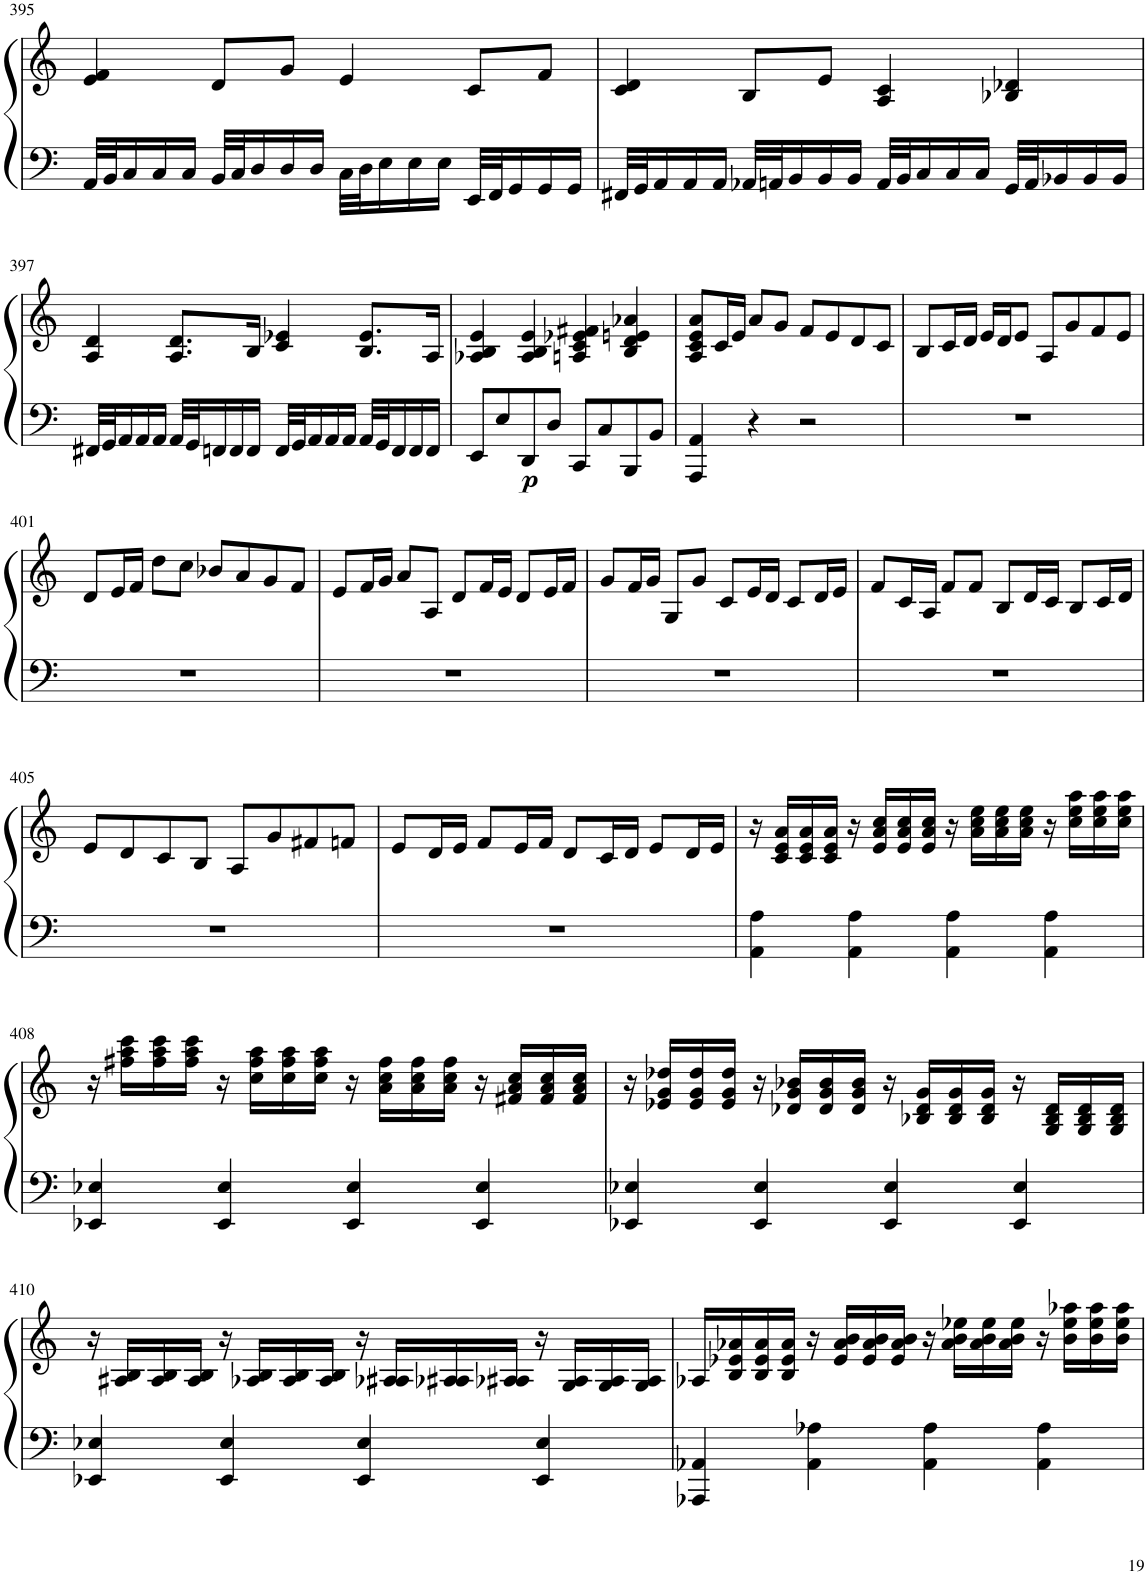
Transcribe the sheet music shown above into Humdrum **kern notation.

**kern	**kern	**dynam
*part1	*part1	*part1
*staff2	*staff1	*staff1/2
*I"Piano	*	*
*I'Pia.	*	*
!!LO:PB:g=z
*clefF4	*clefG2	*
*k[]	*k[]	*
*M4/4	*M4/4	*
*met(c)	*met(c)	*
=395	=395	=395
32AA/LLL	4e/ 4f/	.
32BB/J	.	.
16C/	.	.
16C/	.	.
16C/JJ	.	.
32BB/LLL	8d/L	.
32C/J	.	.
16D/	.	.
16D/	8g/J	.
16D/JJ	.	.
32C\LLL	4e/	.
32D\J	.	.
16E\	.	.
16E\	.	.
16E\JJ	.	.
32EE/LLL	8c/L	.
32FF/J	.	.
16GG/	.	.
16GG/	8f/J	.
16GG/JJ	.	.
=396	=396	=396
32FF#X/LLL	4c/ 4d/	.
32GG/J	.	.
16AA/	.	.
16AA/	.	.
16AA/JJ	.	.
32AA-X/LLL	8B/L	.
32AAn/J	.	.
16BB/	.	.
16BB/	8e/J	.
16BB/JJ	.	.
32AA/LLL	4A/ 4c/	.
32BB/J	.	.
16C/	.	.
16C/	.	.
16C/JJ	.	.
32GG/LLL	4B-X/ 4d-X/	.
32AA/J	.	.
16BB-X/	.	.
16BB-/	.	.
16BB-/JJ	.	.
!!LO:LB:g=z
=397	=397	=397
32FF#X/LLL	4A/ 4d/	.
32GG/J	.	.
16AA/	.	.
16AA/	.	.
16AA/JJ	.	.
32AA/LLL	8.A/ 8.d/L	.
32GG/J	.	.
16FFn/	.	.
16FF/	.	.
16FF/JJ	16B/Jk	.
32FF/LLL	4c/ 4e-X/	.
32GG/J	.	.
16AA/	.	.
16AA/	.	.
16AA/JJ	.	.
32AA/LLL	8.B/ 8.e-/L	.
32GG/J	.	.
16FF/	.	.
16FF/	.	.
16FF/JJ	16A/Jk	.
=398	=398	=398
8EE/L	4A-X/ 4B/ 4e/	.
8E/	.	.
!	!	!LO:DY:b=2
8DD/	4A-/ 4B/ 4e/	p
8D/J	.	.
8CC/L	4An/ 4c/ 4e-X/ 4f#X/	.
8C/	.	.
8BBB/	4B/ 4d/ 4en/ 4a-X/	.
8BB/J	.	.
=399	=399	=399
4AAA/ 4AA/	8A/ 8c/ 8e/ 8a/L	.
.	16c/L	.
.	16e/JJ	.
4r	8a/L	.
.	8g/J	.
2r	8f/L	.
.	8e/	.
.	8d/	.
.	8c/J	.
=400	=400	=400
1r	8B/L	.
.	16c/L	.
.	16d/JJ	.
.	16e/LL	.
.	16d/J	.
.	8e/J	.
.	8A/L	.
.	8g/	.
.	8f/	.
.	8e/J	.
!!LO:LB:g=z
=401	=401	=401
1r	8d/L	.
.	16e/L	.
.	16f/JJ	.
.	8dd\L	.
.	8cc\J	.
.	8b-X/L	.
.	8a/	.
.	8g/	.
.	8f/J	.
=402	=402	=402
1r	8e/L	.
.	16f/L	.
.	16g/JJ	.
.	8a/L	.
.	8A/J	.
.	8d/L	.
.	16f/L	.
.	16e/JJ	.
.	8d/L	.
.	16e/L	.
.	16f/JJ	.
=403	=403	=403
1r	8g/L	.
.	16f/L	.
.	16g/JJ	.
.	8G/L	.
.	8g/J	.
.	8c/L	.
.	16e/L	.
.	16d/JJ	.
.	8c/L	.
.	16d/L	.
.	16e/JJ	.
=404	=404	=404
1r	8f/L	.
.	16c/L	.
.	16A/JJ	.
.	8f/L	.
.	8f/J	.
.	8B/L	.
.	16d/L	.
.	16c/JJ	.
.	8B/L	.
.	16c/L	.
.	16d/JJ	.
!!LO:LB:g=z
=405	=405	=405
1r	8e/L	.
.	8d/	.
.	8c/	.
.	8B/J	.
.	8A/L	.
.	8g/	.
.	8f#X/	.
.	8fn/J	.
=406	=406	=406
1r	8e/L	.
.	16d/L	.
.	16e/JJ	.
.	8f/L	.
.	16e/L	.
.	16f/JJ	.
.	8d/L	.
.	16c/L	.
.	16d/JJ	.
.	8e/L	.
.	16d/L	.
.	16e/JJ	.
=407	=407	=407
4AA\ 4A\	16r	.
.	16c/ 16e/ 16a/LL	.
.	16c/ 16e/ 16a/	.
.	16c/ 16e/ 16a/JJ	.
4AA\ 4A\	16r	.
.	16e/ 16a/ 16cc/LL	.
.	16e/ 16a/ 16cc/	.
.	16e/ 16a/ 16cc/JJ	.
4AA\ 4A\	16r	.
.	16a\ 16cc\ 16ee\LL	.
.	16a\ 16cc\ 16ee\	.
.	16a\ 16cc\ 16ee\JJ	.
4AA\ 4A\	16r	.
.	16cc\ 16ee\ 16aa\LL	.
.	16cc\ 16ee\ 16aa\	.
.	16cc\ 16ee\ 16aa\JJ	.
!!LO:LB:g=z
=408	=408	=408
4EE-X/ 4E-X/	16r	.
.	16ff#X\ 16aa\ 16ccc\LL	.
.	16ff#\ 16aa\ 16ccc\	.
.	16ff#\ 16aa\ 16ccc\JJ	.
4EE-/ 4E-/	16r	.
.	16cc\ 16ff#\ 16aa\LL	.
.	16cc\ 16ff#\ 16aa\	.
.	16cc\ 16ff#\ 16aa\JJ	.
4EE-/ 4E-/	16r	.
.	16a\ 16cc\ 16ff#\LL	.
.	16a\ 16cc\ 16ff#\	.
.	16a\ 16cc\ 16ff#\JJ	.
4EE-/ 4E-/	16r	.
.	16f#X/ 16a/ 16cc/LL	.
.	16f#/ 16a/ 16cc/	.
.	16f#/ 16a/ 16cc/JJ	.
=409	=409	=409
4EE-X/ 4E-X/	16r	.
.	16e-X/ 16g/ 16dd-X/LL	.
.	16e-/ 16g/ 16dd-/	.
.	16e-/ 16g/ 16dd-/JJ	.
4EE-/ 4E-/	16r	.
.	16d-X/ 16g/ 16b-X/LL	.
.	16d-/ 16g/ 16b-/	.
.	16d-/ 16g/ 16b-/JJ	.
4EE-/ 4E-/	16r	.
.	16B-X/ 16d-/ 16g/LL	.
.	16B-/ 16d-/ 16g/	.
.	16B-/ 16d-/ 16g/JJ	.
4EE-/ 4E-/	16r	.
.	16G/ 16B-/ 16d-/LL	.
.	16G/ 16B-/ 16d-/	.
.	16G/ 16B-/ 16d-/JJ	.
!!LO:LB:g=z
=410	=410	=410
4EE-X/ 4E-X/	16r	.
.	16A#X/ 16B/LL	.
.	16A#/ 16B/	.
.	16A#/ 16B/JJ	.
4EE-/ 4E-/	16r	.
.	16A-X/ 16B/LL	.
.	16A-/ 16B/	.
.	16A-/ 16B/JJ	.
4EE-/ 4E-/	16r	.
.	16A-X/ 16A#X/LL	.
.	16A-X/ 16A#X/	.
.	16A-X/ 16A#X/JJ	.
4EE-/ 4E-/	16r	.
.	16G/ 16A#/LL	.
.	16G/ 16A#/	.
.	16G/ 16A#/JJ	.
=411	=411	=411
4AAA-X/ 4AA-X/	16A-X/LL	.
.	16B/ 16e-X/ 16a-X/	.
.	16B/ 16e-/ 16a-/	.
.	16B/ 16e-/ 16a-/JJ	.
4AA-\ 4A-X\	16r	.
.	16e-/ 16a-/ 16b/LL	.
.	16e-/ 16a-/ 16b/	.
.	16e-/ 16a-/ 16b/JJ	.
4AA-\ 4A-\	16r	.
.	16a-\ 16b\ 16ee-X\LL	.
.	16a-\ 16b\ 16ee-\	.
.	16a-\ 16b\ 16ee-\JJ	.
4AA-\ 4A-\	16r	.
.	16b\ 16ee-\ 16aa-X\LL	.
.	16b\ 16ee-\ 16aa-\	.
.	16b\ 16ee-\ 16aa-\JJ	.
=	=	=
*-	*-	*-
